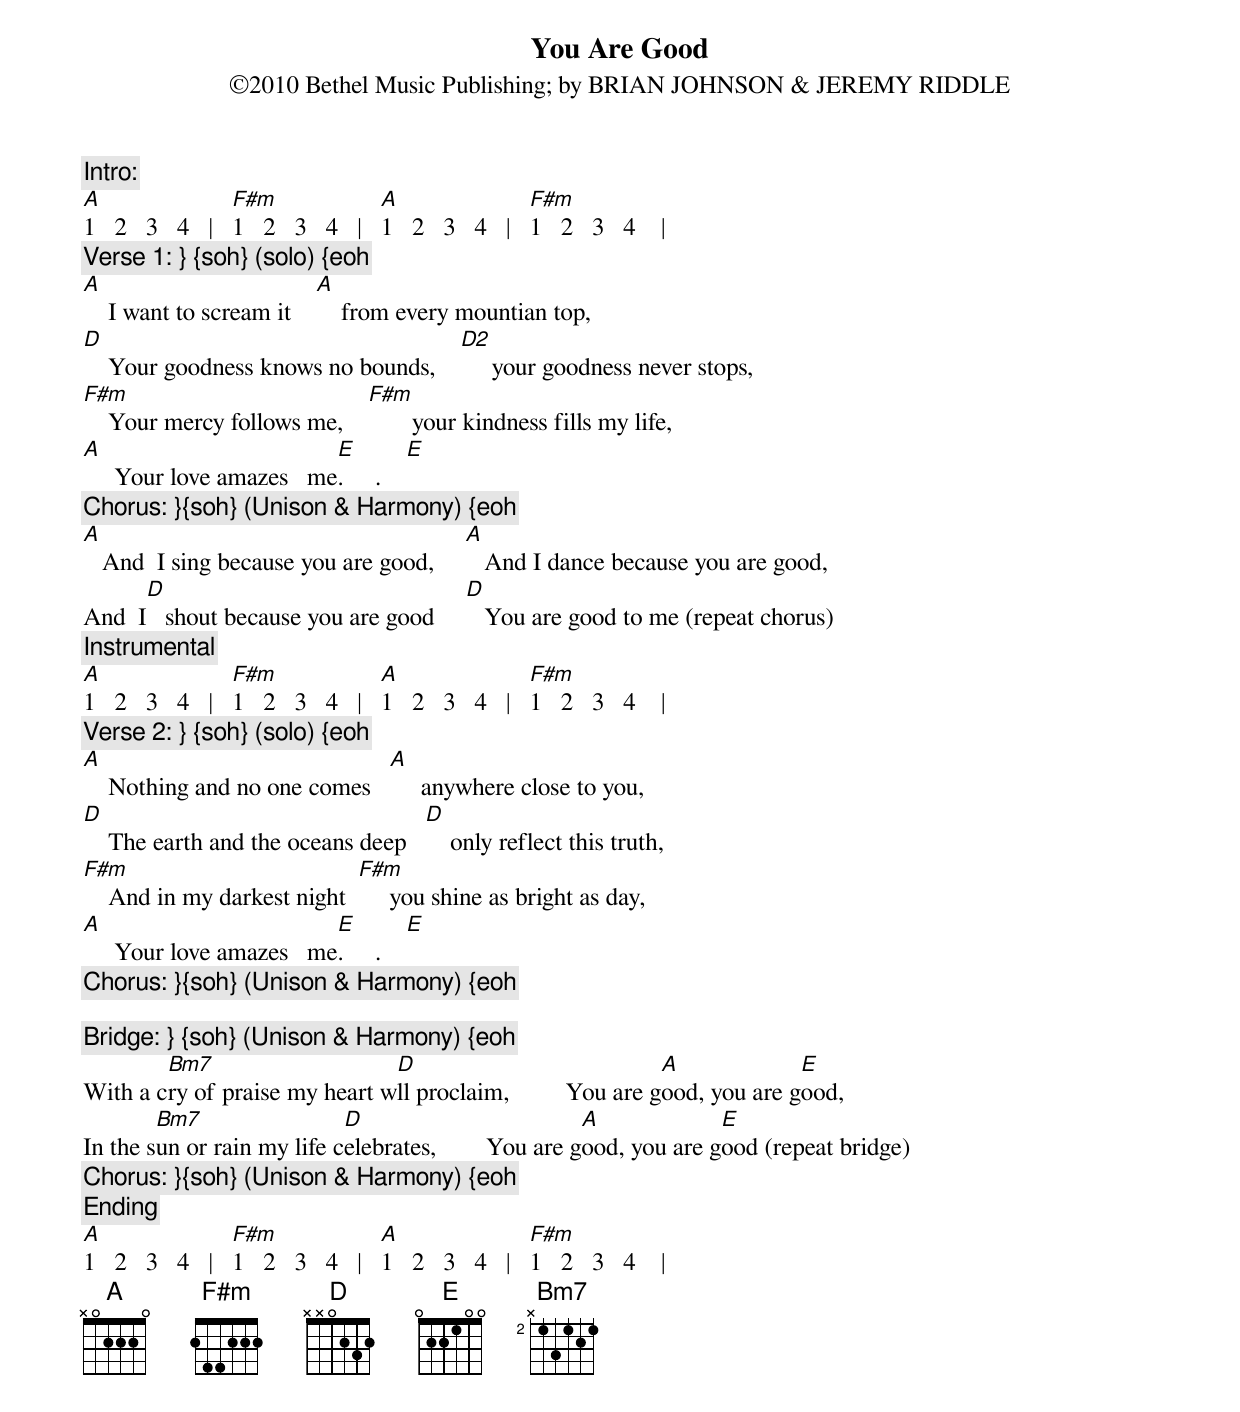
{title:You Are Good}
{subtitle: ©2010 Bethel Music Publishing; by BRIAN JOHNSON & JEREMY RIDDLE}
{c: Intro: }
[A]1   2   3   4   |   [F#m]1   2   3   4   |   [A]1   2   3   4   |   [F#m]1   2   3   4    |
{c: Verse 1: } {soh} (solo) {eoh}
[A]    I want to scream it    [A]    from every mountian top,
[D]    Your goodness knows no bounds,    [D2]     your goodness never stops,
[F#m]    Your mercy follows me,    [F#m]       your kindness fills my life,
[A]     Your love amazes   me[E].     .    [E]
{c: Chorus: }{soh} (Unison & Harmony) {eoh}
[A]   And  I sing because you are good,     [A]   And I dance because you are good,
And  I[D]   shout because you are good     [D]   You are good to me (repeat chorus)
{c: Instrumental }
[A]1   2   3   4   |   [F#m]1   2   3   4   |   [A]1   2   3   4   |   [F#m]1   2   3   4    |
{c: Verse 2: } {soh} (solo) {eoh}
[A]    Nothing and no one comes   [A]     anywhere close to you,
[D]    The earth and the oceans deep   [D]    only reflect this truth,
[F#m]    And in my darkest night  [F#m]     you shine as bright as day,
[A]     Your love amazes   me[E].     .    [E]
{c: Chorus: }{soh} (Unison & Harmony) {eoh}

{c: Bridge: } {soh} (Unison & Harmony) {eoh}
With a c[Bm7]ry of praise my heart w[D]ll proclaim,         You are g[A]ood, you are g[E]ood,
In the s[Bm7]un or rain my life c[D]elebrates,        You are g[A]ood, you are g[E]ood (repeat bridge)
{c: Chorus: }{soh} (Unison & Harmony) {eoh}
{c: Ending }
[A]1   2   3   4   |   [F#m]1   2   3   4   |   [A]1   2   3   4   |   [F#m]1   2   3   4    |
